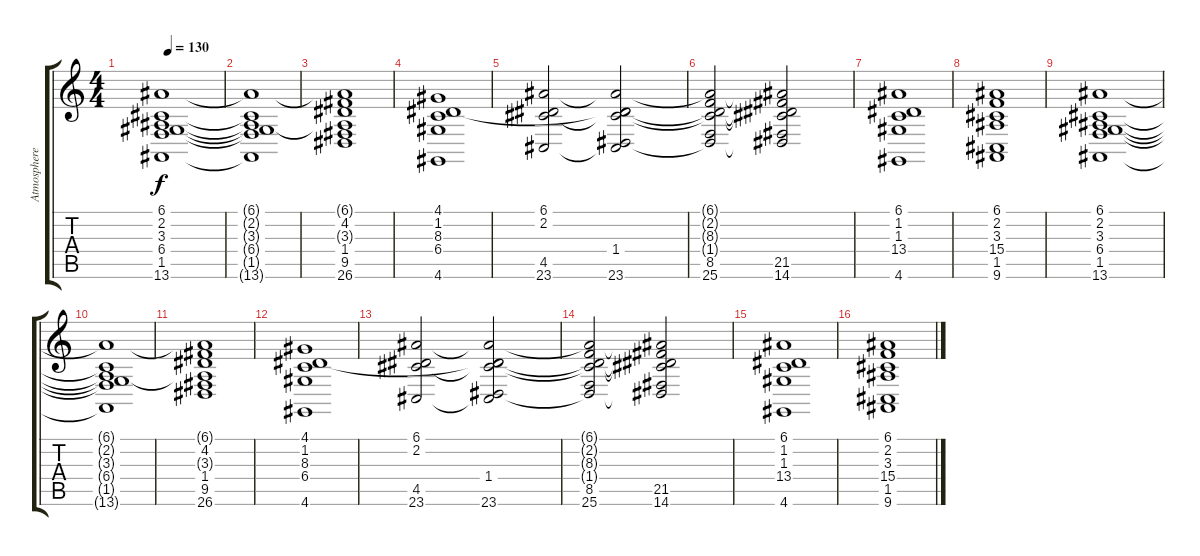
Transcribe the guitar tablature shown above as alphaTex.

\track ("Atmosphere" "Atmosphere") {instrument synthstrings2}
\staff {score tabs}
\tuning (E4 B3 G3 D3 A2 E2) {hide}
\ts (4 4)
\tempo 130
\clef g2
\ks c
(6.1 2.2 3.3 6.4 1.5 13.6).1{dy f} |
(6.1{t} 2.2{t} 3.3{t} 6.4{t} 1.5{t} 13.6{t}).1 |
(6.1{t} 4.2 3.3{t} 1.4 9.5 26.6).1 |
(4.1 1.2 8.3 6.4 4.6).1 |
(6.1 2.2 4.5 23.6).2 (6.1{t} 2.2{t} 8.3{t} 1.4 4.5{t} 23.6).2 |
(6.1{t} 2.2{t} 8.3{t} 1.4{t} 8.5 25.6).2 (6.1{t} 2.2{t} 8.3{t} 1.4{t} 21.5 14.6).2 |
(6.1 1.2 1.3 13.4 4.6).1 |
(6.1 2.2 3.3 15.4 1.5 9.6).1 |
(6.1 2.2 3.3 6.4 1.5 13.6).1 |
(6.1{t} 2.2{t} 3.3{t} 6.4{t} 1.5{t} 13.6{t}).1 |
(6.1{t} 4.2 3.3{t} 1.4 9.5 26.6).1 |
(4.1 1.2 8.3 6.4 4.6).1 |
(6.1 2.2 4.5 23.6).2 (6.1{t} 2.2{t} 8.3{t} 1.4 4.5{t} 23.6).2 |
(6.1{t} 2.2{t} 8.3{t} 1.4{t} 8.5 25.6).2 (6.1{t} 2.2{t} 8.3{t} 1.4{t} 21.5 14.6).2 |
(6.1 1.2 1.3 13.4 4.6).1 |
(6.1 2.2 3.3 15.4 1.5 9.6).1
